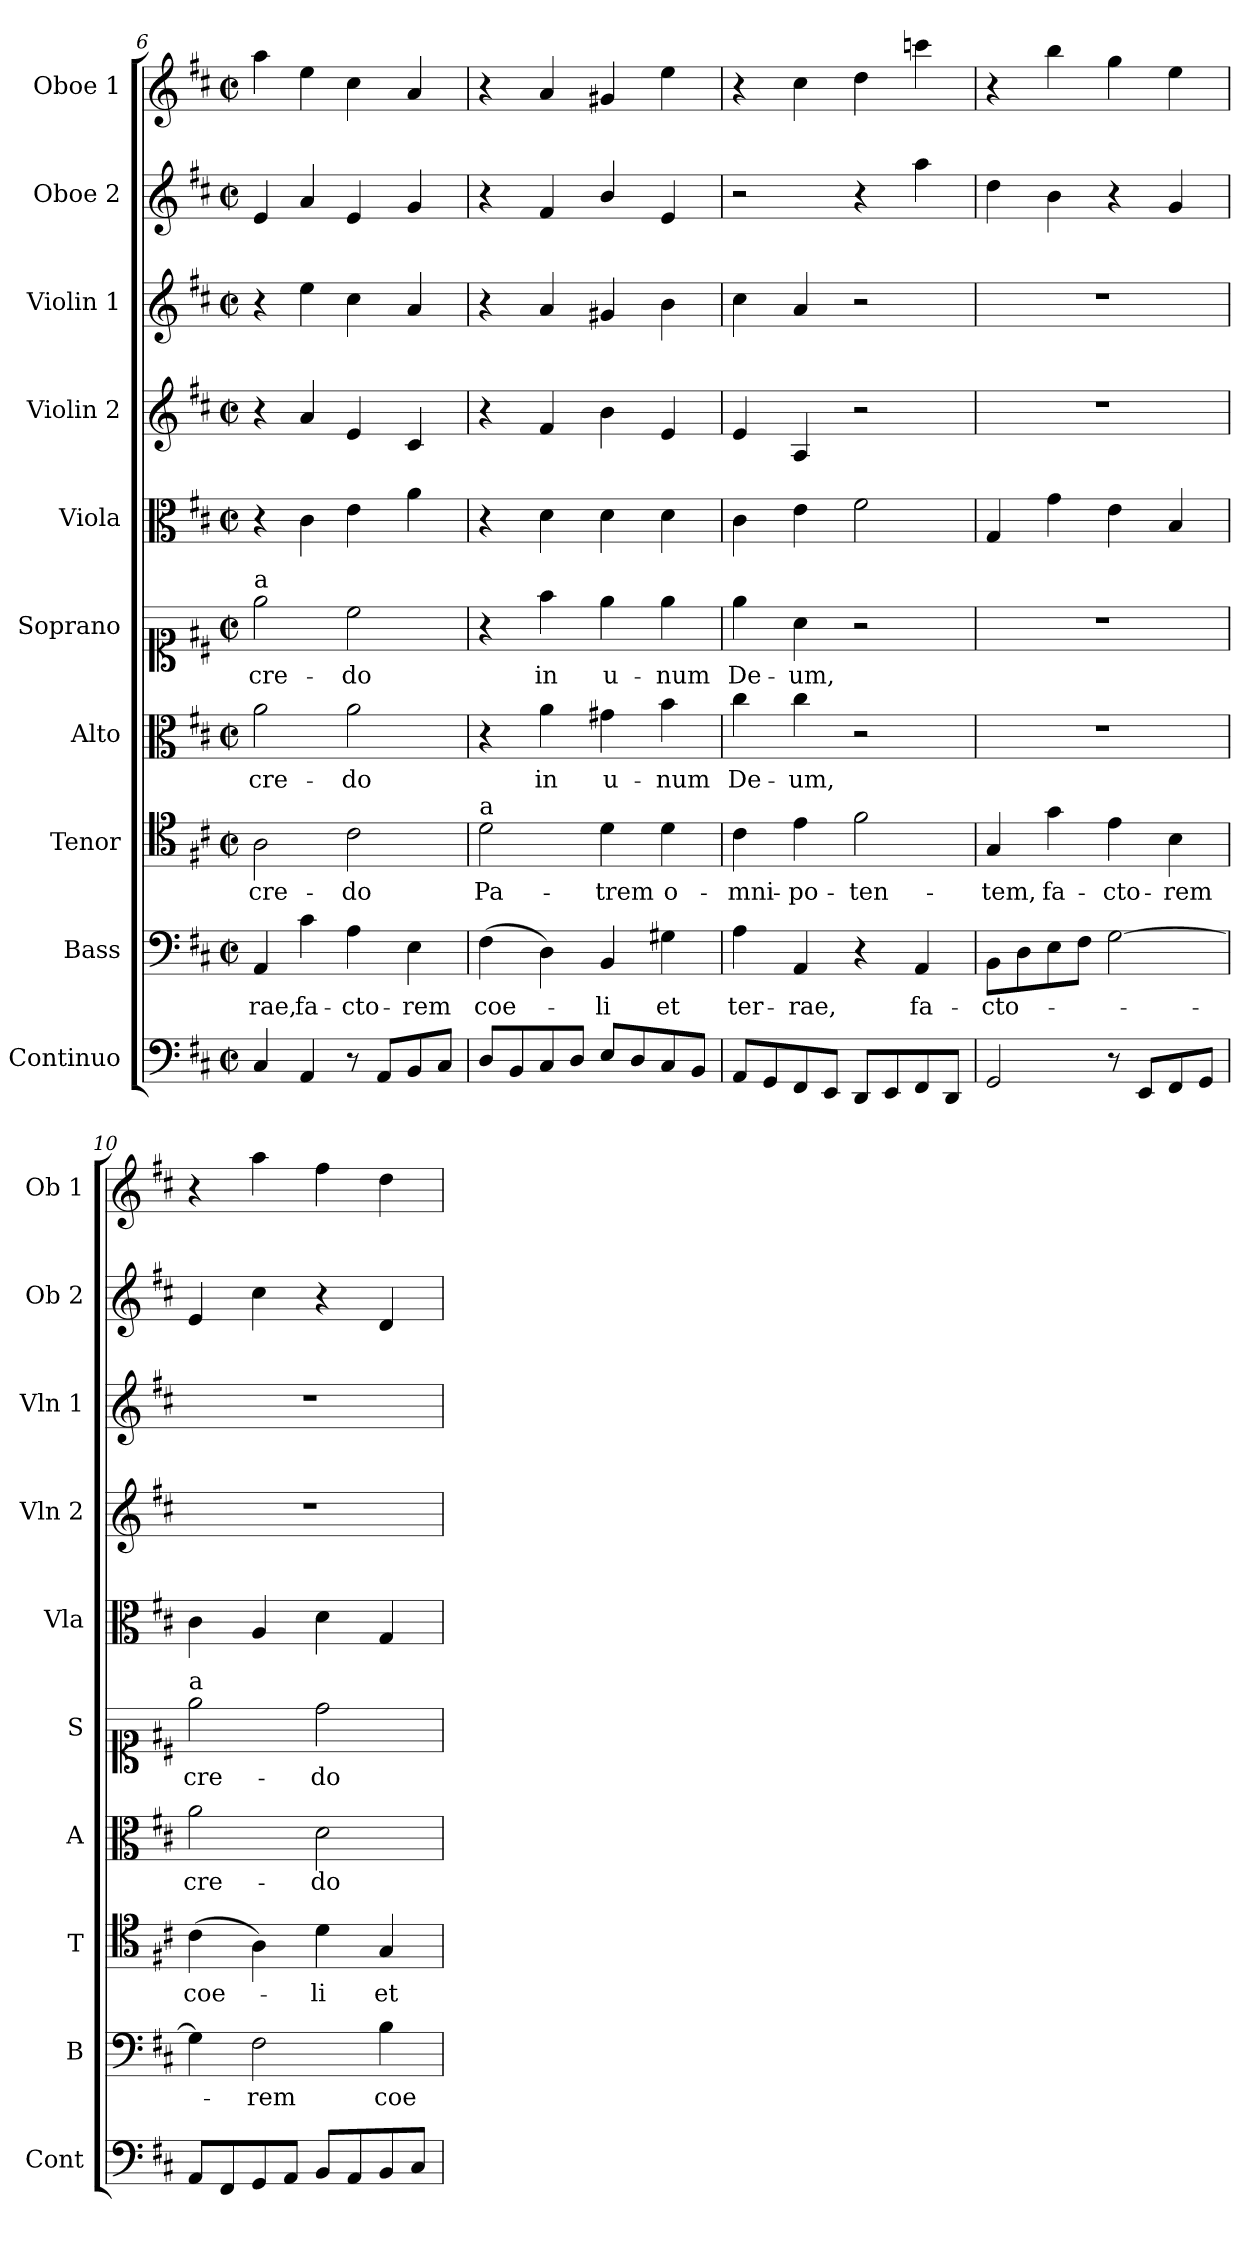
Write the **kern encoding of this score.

**kern	**kern	**text	**kern	**text	**kern	**text	**kern	**text	**kern	**kern	**kern	**kern	**kern
*part10	*part9	*part9	*part8	*part8	*part7	*part7	*part6	*part6	*part5	*part4	*part3	*part2	*part1
*staff10	*staff9	*staff9	*staff8	*staff8	*staff7	*staff7	*staff6	*staff6	*staff5	*staff4	*staff3	*staff2	*staff1
*I"Continuo	*I"Bass	*	*I"Tenor	*	*I"Alto	*	*I"Soprano	*	*I"Viola	*I"Violin 2	*I"Violin 1	*I"Oboe 2	*I"Oboe 1
*I'Cont	*I'B	*	*I'T	*	*I'A	*	*I'S	*	*I'Vla	*I'Vln 2	*I'Vln 1	*I'Ob 2	*I'Ob 1
*clefF4	*clefF4	*	*clefC4	*	*clefC3	*	*clefC1	*	*clefC3	*clefG2	*clefG2	*clefG2	*clefG2
*k[f#c#]	*k[f#c#]	*	*k[f#c#]	*	*k[f#c#]	*	*k[f#c#]	*	*k[f#c#]	*k[f#c#]	*k[f#c#]	*k[f#c#]	*k[f#c#]
*M2/2	*M2/2	*	*M2/2	*	*M2/2	*	*M2/2	*	*M2/2	*M2/2	*M2/2	*M2/2	*M2/2
*met(c|)	*met(c|)	*	*met(c|)	*	*met(c|)	*	*met(c|)	*	*met(c|)	*met(c|)	*met(c|)	*met(c|)	*met(c|)
=6	=6	=6	=6	=6	=6	=6	=6	=6	=6	=6	=6	=6	=6
!	!	!	!	!	!	!	!LO:TX:a:t=a	!	!	!	!	!	!
!	!	!LO:LY:b	!	!LO:LY:b	!	!LO:LY:b	!	!LO:LY:b	!	!	!	!	!
4C#/	4AA/	-rae,	2A\	cre-	2a\	cre-	2ee\	cre-	4r	4r	4r	4e/	4aa\
!	!	!LO:LY:b	!	!	!	!	!	!	!	!	!	!	!
4AA/	4c#\	fa-	.	.	.	.	.	.	4c#\	4a/	4ee\	4a/	4ee\
!	!	!LO:LY:b	!	!LO:LY:b	!	!LO:LY:b	!	!LO:LY:b	!	!	!	!	!
8r	4A\	-cto-	2c#\	-do	2a\	-do	2cc#\	-do	4e\	4e/	4cc#\	4e/	4cc#\
8AA/L	.	.	.	.	.	.	.	.	.	.	.	.	.
!	!	!LO:LY:b	!	!	!	!	!	!	!	!	!	!	!
8BB/	4E\	-rem	.	.	.	.	.	.	4a\	4c#/	4a/	4g/	4a/
8C#/J	.	.	.	.	.	.	.	.	.	.	.	.	.
!!LO:LB:g=z
=7	=7	=7	=7	=7	=7	=7	=7	=7	=7	=7	=7	=7	=7
!	!	!	!LO:TX:a:t=a	!	!	!	!	!	!	!	!	!	!
!	!	!LO:LY:b	!	!LO:LY:b	!	!	!	!	!	!	!	!	!
8D/L	(4F#\	coe-	2d\	Pa-	4r	.	4r	.	4r	4r	4r	4r	4r
8BB/	.	.	.	.	.	.	.	.	.	.	.	.	.
!	!	!	!	!	!	!LO:LY:b	!	!LO:LY:b	!	!	!	!	!
8C#/	4D\)	.	.	.	4a\	in	4ff#\	in	4d\	4f#/	4a/	4f#/	4a/
8D/J	.	.	.	.	.	.	.	.	.	.	.	.	.
!	!	!LO:LY:b	!	!LO:LY:b	!	!LO:LY:b	!	!LO:LY:b	!	!	!	!	!
8E/L	4BB/	-li	4d\	-trem	4g#X\	u-	4ee\	u-	4d\	4b\	4g#X/	4b/	4g#X/
8D/	.	.	.	.	.	.	.	.	.	.	.	.	.
!	!	!LO:LY:b	!	!LO:LY:b	!	!LO:LY:b	!	!LO:LY:b	!	!	!	!	!
8C#/	4G#X\	et	4d\	o-	4b\	-num	4ee\	-num	4d\	4e/	4b\	4e/	4ee\
8BB/J	.	.	.	.	.	.	.	.	.	.	.	.	.
=8	=8	=8	=8	=8	=8	=8	=8	=8	=8	=8	=8	=8	=8
!	!	!LO:LY:b	!	!LO:LY:b	!	!LO:LY:b	!	!LO:LY:b	!	!	!	!	!
8AA/L	4A\	ter-	4c#\	-mni-	4cc#\	De-	4ee\	De-	4c#\	4e/	4cc#\	2r	4r
8GG/	.	.	.	.	.	.	.	.	.	.	.	.	.
!	!	!LO:LY:b	!	!LO:LY:b	!	!LO:LY:b	!	!LO:LY:b	!	!	!	!	!
8FF#/	4AA/	-rae,	4e\	-po-	4cc#\	-um,	4a\	-um,	4e\	4A/	4a/	.	4cc#\
8EE/J	.	.	.	.	.	.	.	.	.	.	.	.	.
!	!	!	!	!LO:LY:b	!	!	!	!	!	!	!	!	!
8DD/L	4r	.	2f#\	-ten-	2r	.	2r	.	2f#\	2r	2r	4r	4dd\
8EE/	.	.	.	.	.	.	.	.	.	.	.	.	.
!	!	!LO:LY:b	!	!	!	!	!	!	!	!	!	!	!
8FF#/	4AA/	fa-	.	.	.	.	.	.	.	.	.	4aa\	4cccn\
8DD/J	.	.	.	.	.	.	.	.	.	.	.	.	.
=9	=9	=9	=9	=9	=9	=9	=9	=9	=9	=9	=9	=9	=9
!	!	!LO:LY:b	!	!LO:LY:b	!	!	!	!	!	!	!	!	!
2GG/	8BB\L	-cto-	4G/	-tem,	1r	.	1r	.	4G/	1r	1r	4dd\	4r
.	8D\	.	.	.	.	.	.	.	.	.	.	.	.
!	!	!	!	!LO:LY:b	!	!	!	!	!	!	!	!	!
.	8E\	.	4g\	fa-	.	.	.	.	4g\	.	.	4b\	4bb\
.	8F#\J	.	.	.	.	.	.	.	.	.	.	.	.
!	!	!	!	!LO:LY:b	!	!	!	!	!	!	!	!	!
8r	[2G\	.	4e\	-cto-	.	.	.	.	4e\	.	.	4r	4gg\
8EE/L	.	.	.	.	.	.	.	.	.	.	.	.	.
!	!	!	!	!LO:LY:b	!	!	!	!	!	!	!	!	!
8FF#/	.	.	4B\	-rem	.	.	.	.	4B/	.	.	4g/	4ee\
8GG/J	.	.	.	.	.	.	.	.	.	.	.	.	.
=10	=10	=10	=10	=10	=10	=10	=10	=10	=10	=10	=10	=10	=10
!	!	!	!	!	!	!	!LO:TX:a:t=a	!	!	!	!	!	!
!	!	!	!	!LO:LY:b	!	!LO:LY:b	!	!LO:LY:b	!	!	!	!	!
8AA/L	4G\]	.	(4c#\	coe-	2a\	cre-	2ee\	cre-	4c#\	1r	1r	4e/	4r
8FF#/	.	.	.	.	.	.	.	.	.	.	.	.	.
!	!	!LO:LY:b	!	!	!	!	!	!	!	!	!	!	!
8GG/	2F#\	-rem	4A\)	.	.	.	.	.	4A/	.	.	4cc#\	4aa\
8AA/J	.	.	.	.	.	.	.	.	.	.	.	.	.
!	!	!	!	!LO:LY:b	!	!LO:LY:b	!	!LO:LY:b	!	!	!	!	!
8BB/L	.	.	4d\	-li	2d\	-do	2dd\	-do	4d\	.	.	4r	4ff#\
8AA/	.	.	.	.	.	.	.	.	.	.	.	.	.
!	!	!LO:LY:b	!	!LO:LY:b	!	!	!	!	!	!	!	!	!
8BB/	4B\	coe-	4G/	et	.	.	.	.	4G/	.	.	4d/	4dd\
8C#/J	.	.	.	.	.	.	.	.	.	.	.	.	.
=	=	=	=	=	=	=	=	=	=	=	=	=	=
*-	*-	*-	*-	*-	*-	*-	*-	*-	*-	*-	*-	*-	*-
